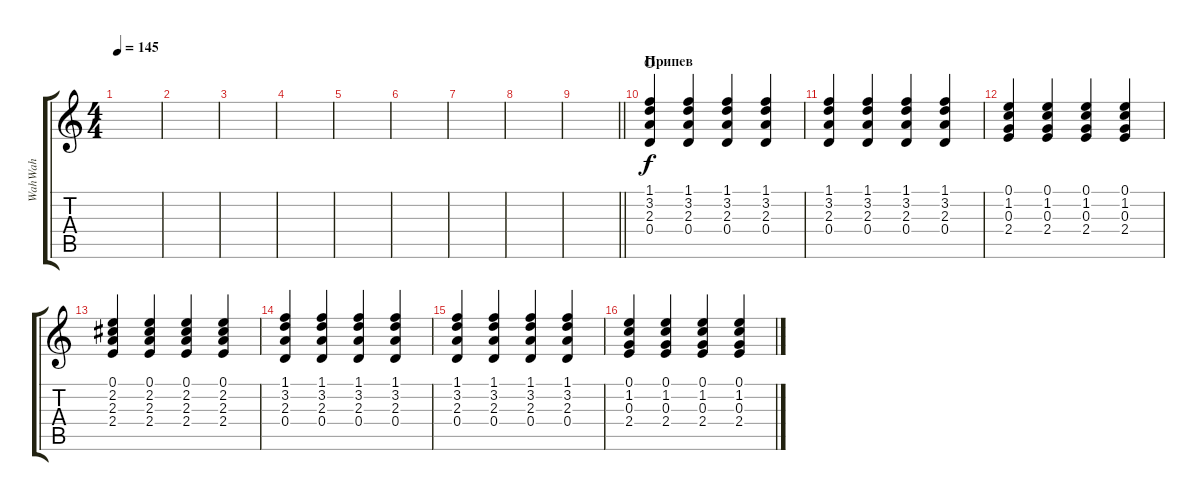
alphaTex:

\track ("WahWah" "WahWah") {instrument electricguitarjazz}
\staff {score tabs}
\tuning (E4 B3 G3 D3 A2 E2) {hide}
\ts (4 4)
\tempo 145
\clef g2
\ks c
|
|
|
|
|
|
|
|
\barLineRight lightlight
|
\section ("" "Припев")
(1.1 3.2 2.3 0.4).4{waho} (1.1 3.2 2.3 0.4).4 (1.1 3.2 2.3 0.4).4 (1.1 3.2 2.3 0.4).4 |
(1.1 3.2 2.3 0.4).4 (1.1 3.2 2.3 0.4).4 (1.1 3.2 2.3 0.4).4 (1.1 3.2 2.3 0.4).4 |
(0.1 1.2 0.3 2.4).4 (0.1 1.2 0.3 2.4).4 (0.1 1.2 0.3 2.4).4 (0.1 1.2 0.3 2.4).4 |
(0.1 2.2 2.3 2.4).4 (0.1 2.2 2.3 2.4).4 (0.1 2.2 2.3 2.4).4 (0.1 2.2 2.3 2.4).4 |
(1.1 3.2 2.3 0.4).4 (1.1 3.2 2.3 0.4).4 (1.1 3.2 2.3 0.4).4 (1.1 3.2 2.3 0.4).4 |
(1.1 3.2 2.3 0.4).4 (1.1 3.2 2.3 0.4).4 (1.1 3.2 2.3 0.4).4 (1.1 3.2 2.3 0.4).4 |
(0.1 1.2 0.3 2.4).4 (0.1 1.2 0.3 2.4).4 (0.1 1.2 0.3 2.4).4 (0.1 1.2 0.3 2.4).4
